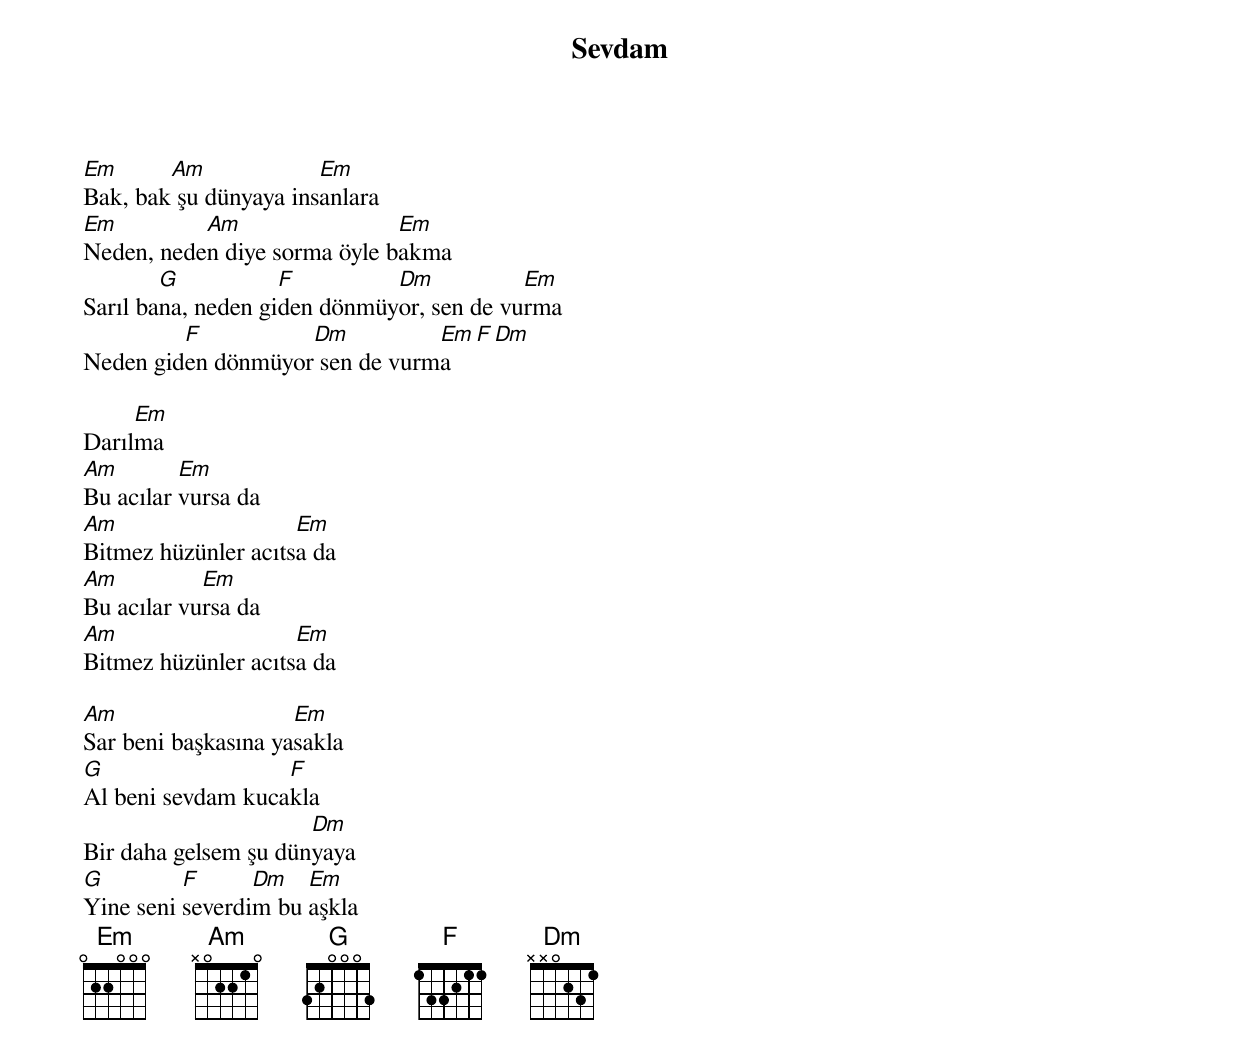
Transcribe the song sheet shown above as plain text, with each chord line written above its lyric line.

{title: Sevdam}
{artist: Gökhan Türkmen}

Em      Am             Em
Bak, bak şu dünyaya insanlara
Em         Am                 Em
Neden, neden diye sorma öyle bakma
        G           F         Dm           Em
Sarıl bana, neden giden dönmüyor, sen de vurma
         F          Dm          Em      F  Dm
Neden giden dönmüyor sen de vurma

     Em
Darılma
Am        Em
Bu acılar vursa da
Am                   Em
Bitmez hüzünler acıtsa da
Am          Em
Bu acılar vursa da
Am                   Em
Bitmez hüzünler acıtsa da

Am                   Em
Sar beni başkasına yasakla
G                  F
Al beni sevdam kucakla
                      Dm
Bir daha gelsem şu dünyaya
G         F      Dm   Em
Yine seni severdim bu aşkla
